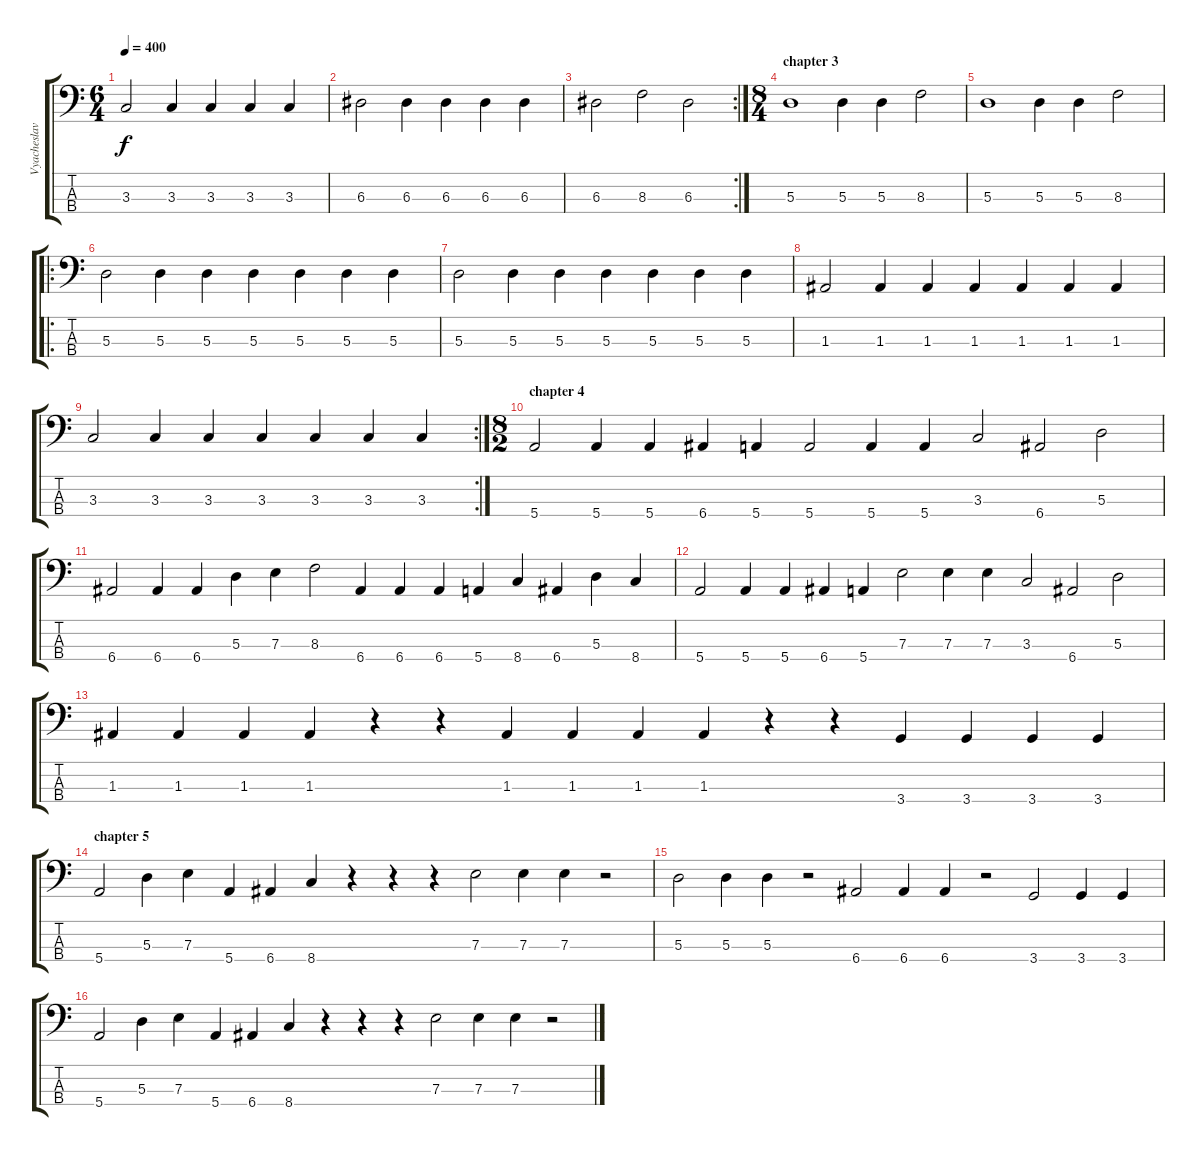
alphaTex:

\track ("Vyacheslav Semykin bass" "Vyacheslav") {instrument electricbasspick}
\staff {score tabs}
\tuning (G2 D2 A1 E1) {hide}
\ts (6 4)
\tempo 400
\clef f4
\ks c
3.3.2{dy f} 3.3.4 3.3.4 3.3.4 3.3.4 |
6.3.2 6.3.4 6.3.4 6.3.4 6.3.4 |
\rc 2
6.3.2 8.3.2 6.3.2 |
\ts (8 4)
\section ("" "chapter 3")
5.3.1 5.3.4 5.3.4 8.3.2 |
5.3.1 5.3.4 5.3.4 8.3.2 |
\ro
5.3.2 5.3.4 5.3.4 5.3.4 5.3.4 5.3.4 5.3.4 |
5.3.2 5.3.4 5.3.4 5.3.4 5.3.4 5.3.4 5.3.4 |
1.3.2 1.3.4 1.3.4 1.3.4 1.3.4 1.3.4 1.3.4 |
\rc 2
3.3.2 3.3.4 3.3.4 3.3.4 3.3.4 3.3.4 3.3.4 |
\ts (8 2)
\section ("" "chapter 4")
5.4.2 5.4.4 5.4.4 6.4.4 5.4.4 5.4.2 5.4.4 5.4.4 3.3.2 6.4.2 5.3.2 |
6.4.2 6.4.4 6.4.4 5.3.4 7.3.4 8.3.2 6.4.4 6.4.4 6.4.4 5.4.4 8.4.4 6.4.4 5.3.4 8.4.4 |
5.4.2 5.4.4 5.4.4 6.4.4 5.4.4 7.3.2 7.3.4 7.3.4 3.3.2 6.4.2 5.3.2 |
1.3.4 1.3.4 1.3.4 1.3.4 r.4 r.4 1.3.4 1.3.4 1.3.4 1.3.4 r.4 r.4 3.4.4 3.4.4 3.4.4 3.4.4 |
\section ("" "chapter 5")
5.4.2 5.3.4 7.3.4 5.4.4 6.4.4 8.4.4 r.4 r.4 r.4 7.3.2 7.3.4 7.3.4 r.2 |
5.3.2 5.3.4 5.3.4 r.2 6.4.2 6.4.4 6.4.4 r.2 3.4.2 3.4.4 3.4.4 |
5.4.2 5.3.4 7.3.4 5.4.4 6.4.4 8.4.4 r.4 r.4 r.4 7.3.2 7.3.4 7.3.4 r.2
